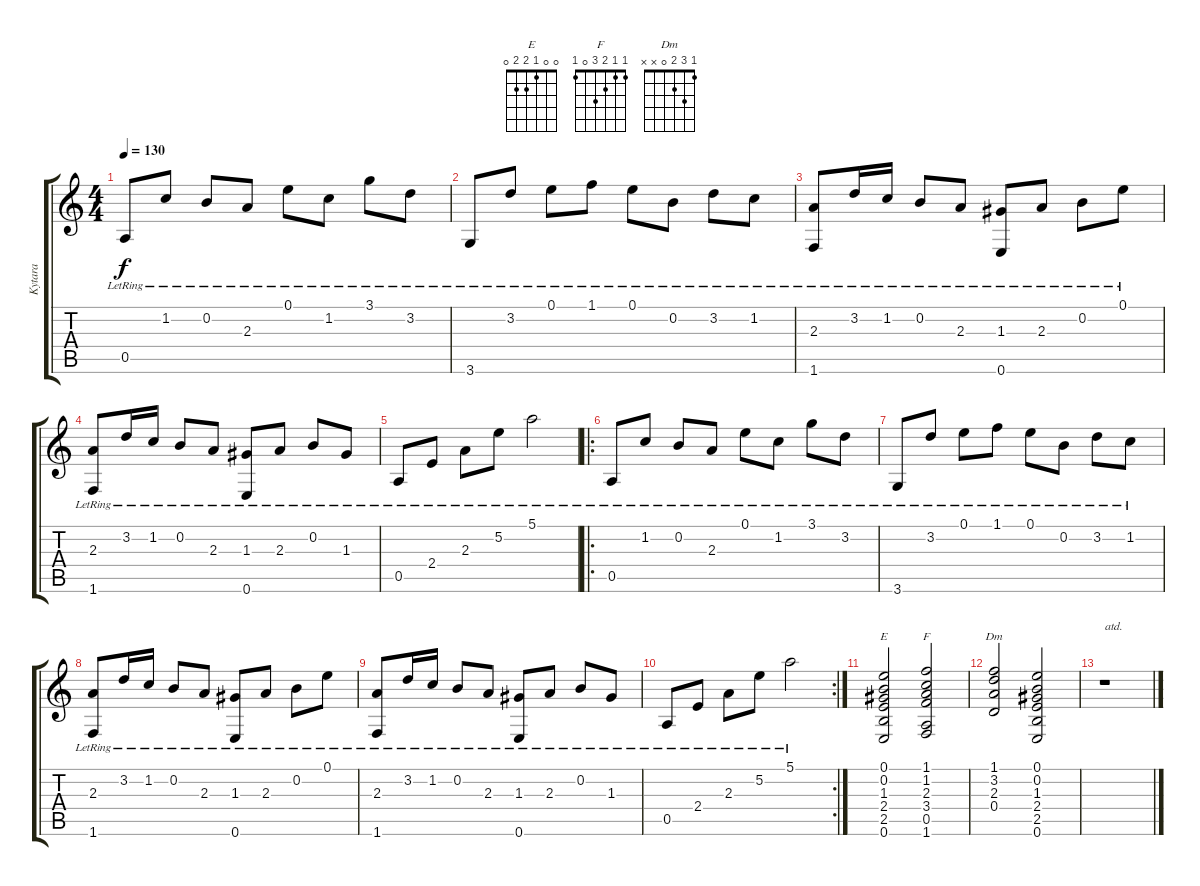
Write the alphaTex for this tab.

\track ("Kytara" "Kytara") {instrument acousticguitarsteel}
\staff {score tabs}
\tuning (E4 B3 G3 D3 A2 E2) {hide}
\chord ("E" 0 0 1 2 2 0)
\chord ("F" 1 1 2 3 0 1)
\chord ("Dm" 1 3 2 0 x x)
\ts (4 4)
\tempo 130
\clef g2
\ks c
0.5{lr}.8{dy f instrument acousticguitarsteel} 1.2{lr}.8 0.2{lr}.8 2.3{lr}.8 0.1{lr}.8 1.2{lr}.8 3.1{lr}.8 3.2{lr}.8 |
3.6{lr}.8 3.2{lr}.8 0.1{lr}.8 1.1{lr}.8 0.1{lr}.8 0.2{lr}.8 3.2{lr}.8 1.2{lr}.8 |
(2.3{lr} 1.6{lr}).8 3.2{lr}.16 1.2{lr}.16 0.2{lr}.8 2.3{lr}.8 (1.3{lr} 0.6{lr}).8 2.3{lr}.8 0.2{lr}.8 0.1{lr}.8 |
(2.3{lr} 1.6{lr}).8 3.2{lr}.16 1.2{lr}.16 0.2{lr}.8 2.3{lr}.8 (1.3{lr} 0.6{lr}).8 2.3{lr}.8 0.2{lr}.8 1.3{lr}.8 |
0.5{lr}.8 2.4{lr}.8 2.3{lr}.8 5.2{lr}.8 5.1{lr}.2 |
\ro
0.5{lr}.8{volume 10} 1.2{lr}.8 0.2{lr}.8 2.3{lr}.8 0.1{lr}.8 1.2{lr}.8 3.1{lr}.8 3.2{lr}.8 |
3.6{lr}.8 3.2{lr}.8 0.1{lr}.8 1.1{lr}.8 0.1{lr}.8 0.2{lr}.8 3.2{lr}.8 1.2{lr}.8 |
(2.3{lr} 1.6{lr}).8 3.2{lr}.16 1.2{lr}.16 0.2{lr}.8 2.3{lr}.8 (1.3{lr} 0.6{lr}).8 2.3{lr}.8 0.2{lr}.8 0.1{lr}.8 |
(2.3{lr} 1.6{lr}).8 3.2{lr}.16 1.2{lr}.16 0.2{lr}.8 2.3{lr}.8 (1.3{lr} 0.6{lr}).8 2.3{lr}.8 0.2{lr}.8 1.3{lr}.8 |
\rc 2
0.5{lr}.8 2.4{lr}.8 2.3{lr}.8 5.2{lr}.8 5.1{lr}.2 |
(0.1 0.2 1.3 2.4 2.5 0.6).2{ch "E"} (1.1 1.2 2.3 3.4 0.5 1.6).2{ch "F"} |
(1.1 3.2 2.3 0.4).2{ch "Dm"} (0.1 0.2 1.3 2.4 2.5 0.6).2 |
r.1{txt "atd."}
